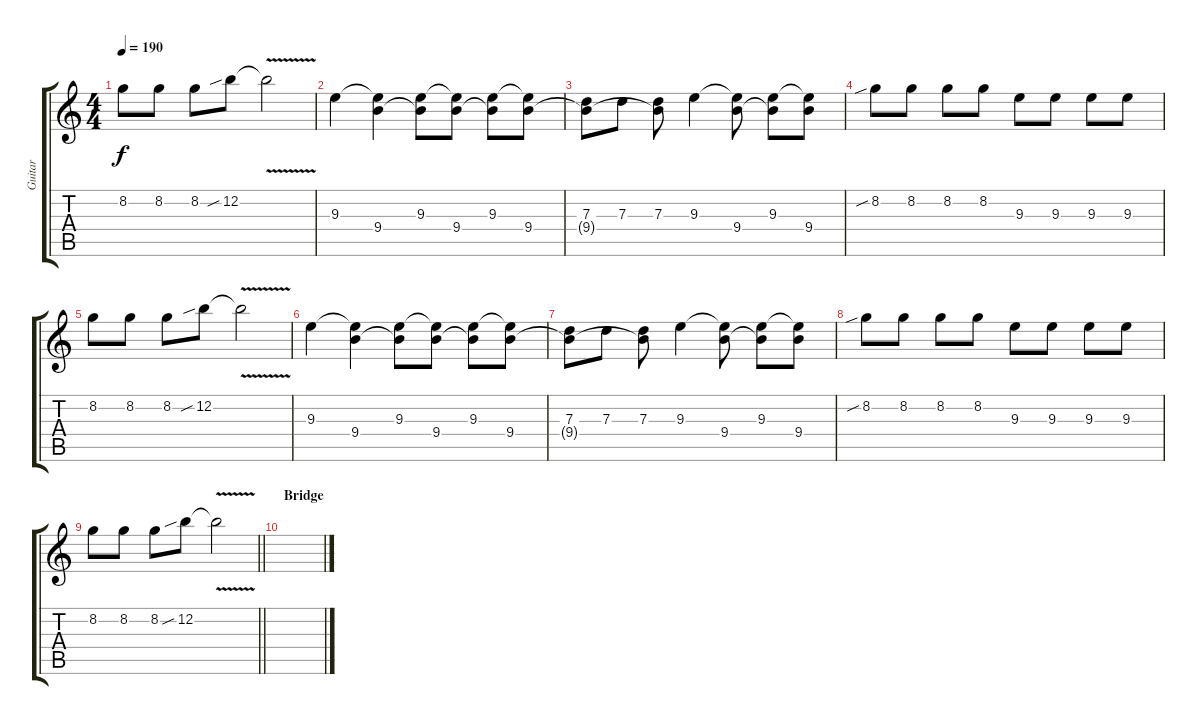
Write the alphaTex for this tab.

\track ("Guitar" "Guitar") {instrument distortionguitar}
\staff {score tabs}
\tuning (E4 B3 G3 D3 A2 E2) {hide}
\ts (4 4)
\tempo 190
\clef g2
\ks c
8.2.8{dy f} 8.2.8 8.2.8 12.2{sib}.8 12.2{v t}.2 |
9.3.4 (9.3{t} 9.4).4 (9.3 9.4{t}).8 (9.3{t} 9.4).8 (9.3 9.4{t}).8 (9.3{t} 9.4).8 |
(7.3 9.4{t}).8 7.3.8 (7.3 9.4{t}).8 9.3.4 (9.3{t} 9.4).8 (9.3 9.4{t}).8 (9.3{t} 9.4).8 |
8.2{sib}.8 8.2.8 8.2.8 8.2.8 9.3.8 9.3.8 9.3.8 9.3.8 |
8.2.8 8.2.8 8.2.8 12.2{sib}.8 12.2{v t}.2 |
9.3.4 (9.3{t} 9.4).4 (9.3 9.4{t}).8 (9.3{t} 9.4).8 (9.3 9.4{t}).8 (9.3{t} 9.4).8 |
(7.3 9.4{t}).8 7.3.8 (7.3 9.4{t}).8 9.3.4 (9.3{t} 9.4).8 (9.3 9.4{t}).8 (9.3{t} 9.4).8 |
8.2{sib}.8 8.2.8 8.2.8 8.2.8 9.3.8 9.3.8 9.3.8 9.3.8 |
\barLineRight lightlight
8.2.8 8.2.8 8.2.8 12.2{sib}.8 12.2{v t}.2 |
\section ("" "Bridge")
